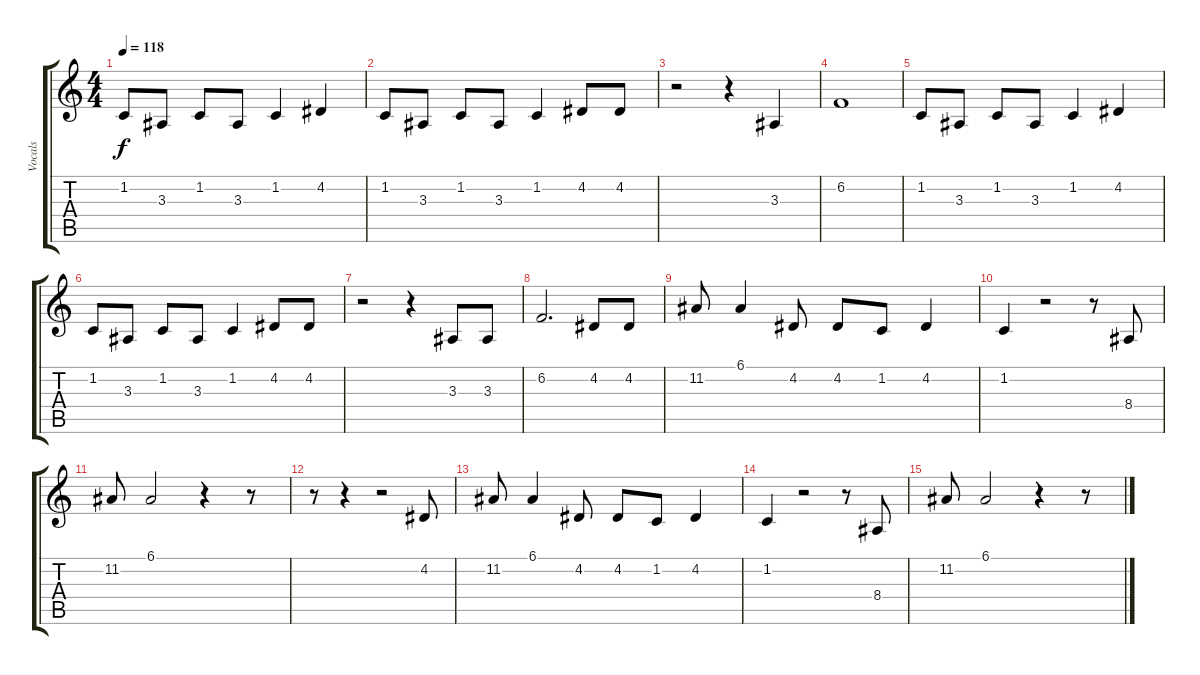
\track ("Vocals" "Vocals") {instrument tenorsax}
\staff {score tabs}
\tuning (E4 B3 G3 D3 A2 E2) {hide}
\ts (4 4)
\tempo 118
\clef g2
\ks c
1.2.8{dy f} 3.3.8 1.2.8 3.3.8 1.2.4 4.2.4 |
1.2.8 3.3.8 1.2.8 3.3.8 1.2.4 4.2.8 4.2.8 |
r.2 r.4 3.3.4 |
6.2.1 |
1.2.8 3.3.8 1.2.8 3.3.8 1.2.4 4.2.4 |
1.2.8 3.3.8 1.2.8 3.3.8 1.2.4 4.2.8 4.2.8 |
r.2 r.4 3.3.8 3.3.8 |
6.2.2{d} 4.2.8 4.2.8 |
11.2.8 6.1.4 4.2.8 4.2.8 1.2.8 4.2.4 |
1.2.4 r.2 r.8 8.4.8 |
11.2.8 6.1.2 r.4 r.8 |
r.8 r.4 r.2 4.2.8 |
11.2.8 6.1.4 4.2.8 4.2.8 1.2.8 4.2.4 |
1.2.4 r.2 r.8 8.4.8 |
11.2.8 6.1.2 r.4 r.8
